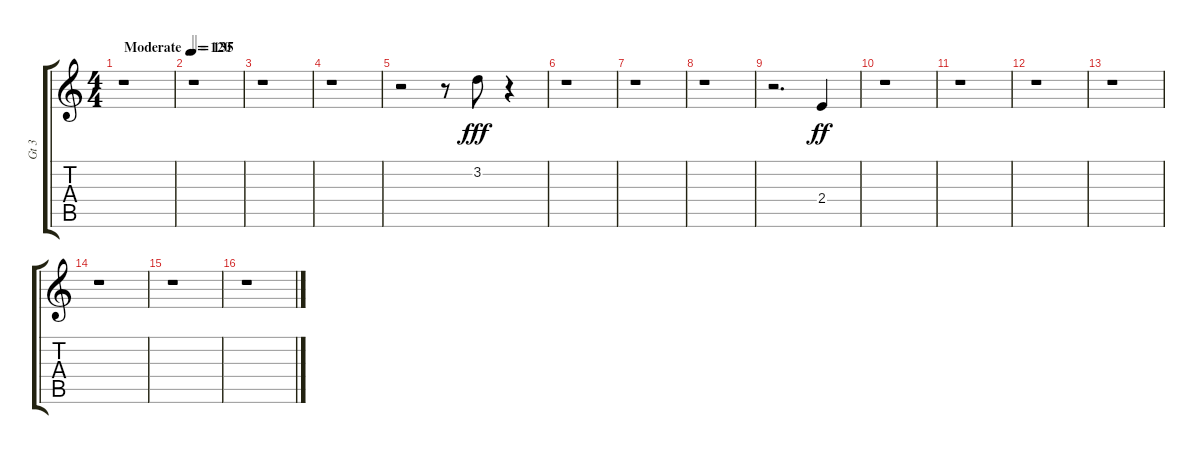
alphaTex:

\track ("Gt 3                                " "Gt 3      ") {instrument guitarharmonics}
\staff {score tabs}
\tuning (E4 B3 G3 D3 A2 E2) {hide}
\ts (4 4)
\tempo (120 "Moderate")
\clef g2
\ks c
r.1{dy fff instrument guitarharmonics} |
\tempo 135
r.1 |
r.1 |
r.1 |
r.2 r.8 3.2.8 r.4 |
r.1 |
r.1 |
r.1 |
r.2{d} 2.4.4{dy ff} |
r.1 |
r.1 |
r.1 |
r.1 |
r.1 |
r.1 |
r.1
